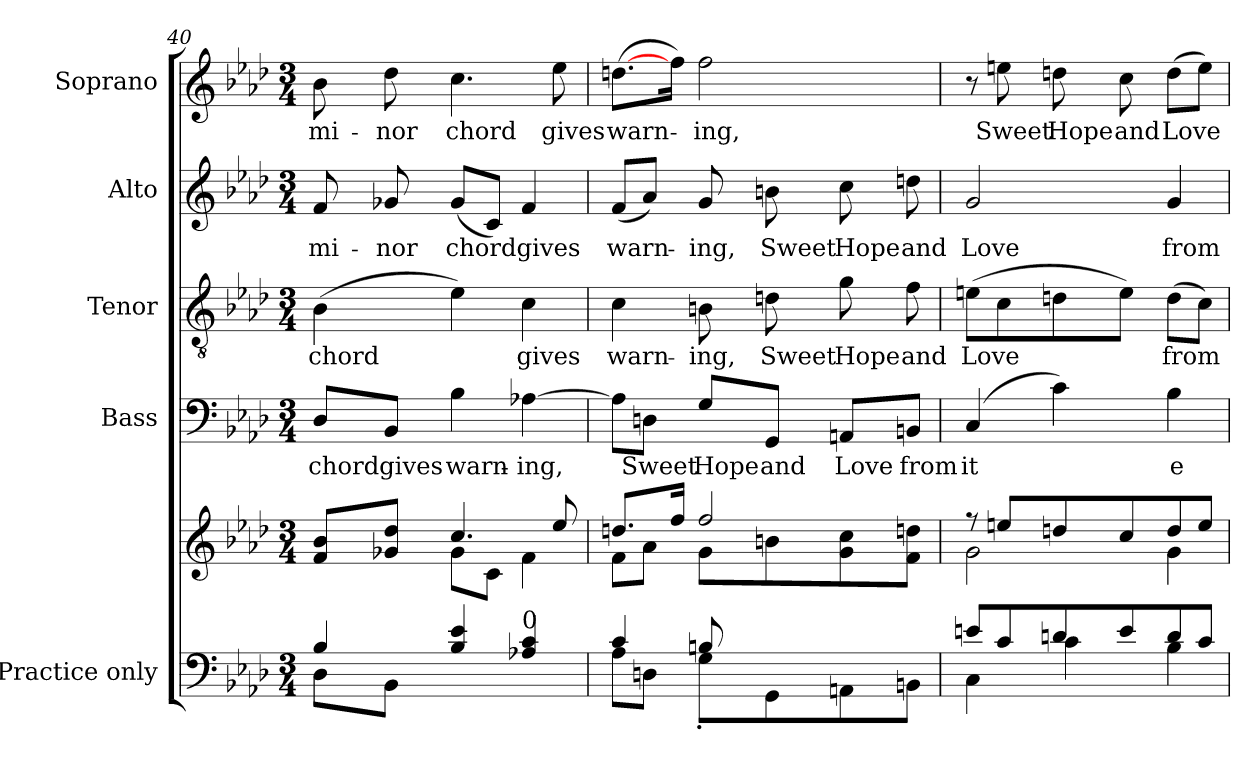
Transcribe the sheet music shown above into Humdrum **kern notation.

**kern	**kern	**kern	**text	**kern	**text	**kern	**text	**kern	**text
*part5	*part5	*part4	*part4	*part3	*part3	*part2	*part2	*part1	*part1
*staff6	*staff5	*staff4	*staff4	*staff3	*staff3	*staff2	*staff2	*staff1	*staff1
*I"Practice only	*	*I"Bass	*	*I"Tenor	*	*I"Alto	*	*I"Soprano	*
*	*	*I'B	*	*I'T	*	*I'A	*	*I'S	*
!!LO:LB:g=z
*clefF4	*clefG2	*clefF4	*	*clefGv2	*	*clefG2	*	*clefG2	*
*k[b-e-a-d-]	*k[b-e-a-d-]	*k[b-e-a-d-]	*	*k[b-e-a-d-]	*	*k[b-e-a-d-]	*	*k[b-e-a-d-]	*
*A-:	*A-:	*A-:	*	*A-:	*	*A-:	*	*A-:	*
*M3/4	*M3/4	*M3/4	*	*M3/4	*	*M3/4	*	*M3/4	*
=40	=40	=40	=40	=40	=40	=40	=40	=40	=40
*^	*^	*	*	*	*	*	*	*	*
!	!	!	!	!	!LO:LY:b	!	!LO:LY:b	!	!LO:LY:b	!	!LO:LY:b
4B-/	8D-\L	8f/ 8b-/L	4ryy	8D-/L	chord	(>4B-	chord	8f	mi-	8b-	mi-
!	!	!	!	!	!LO:LY:b	!	!	!	!LO:LY:b	!	!LO:LY:b
.	8BB-\J	8g-X/ 8dd-/J	.	8BB-/J	gives	.	.	8g-X	-nor	8dd-	-nor
!	!	!	!	!	!LO:LY:b	!	!	!	!LO:LY:b	!	!LO:LY:b
4B-/ 4e-/	4ryy	4.cc/	8g-\L	4B-	warn-	4e-)	.	(<8g-L	chord	4.cc	chord
.	.	.	8c\J	.	.	.	.	8cJ)	.	.	.
!LO:TX:a:t=0	!	!	!	!	!	!	!	!	!	!	!
!	!	!	!	!	!LO:LY:b	!	!LO:LY:b	!	!LO:LY:b	!	!
4A-X/ 4c/	4ryy	.	4f\	[4A-X	-ing,	4c	gives	4f	gives	.	.
!	!	!	!	!	!	!	!	!	!	!	!LO:LY:b
.	.	8ee-/	.	.	.	.	.	.	.	8ee-	gives
=41	=41	=41	=41	=41	=41	=41	=41	=41	=41	=41	=41
!	!	!	!	!	!	!	!LO:LY:b	!	!LO:LY:b	!	!LO:LY:b
4c/	8A-\L	8.ddn/L	8f\L	8A-\L]	.	4c	warn-	(<8fL	warn-	(>[8.ddnL	warn-
!	!	!	!	!	!LO:LY:b	!	!	!	!	!	!
.	8Dn\J	.	8a-\J	8Dn\J	Sweet	.	.	8a-J)	.	.	.
.	.	16ff/J	.	.	.	.	.	.	.	16ffJ)	.
!	!	!	!	!	!LO:LY:b	!	!LO:LY:b	!	!LO:LY:b	!	!LO:LY:b
8Bn/	8G'\L	2ff/	8g\L	8G/L	Hope	8Bn	-ing,	8g	ing,	2ff	ing,
!	!	!	!	!	!LO:LY:b	!	!LO:LY:b	!	!LO:LY:b	!	!
8ryy	8GG\	.	8bn\	8GG/J	and	8dn	Sweet	8bn	Sweet	.	.
!	!	!	!	!	!LO:LY:b	!	!LO:LY:b	!	!LO:LY:b	!	!
4ryy	8AAn\	.	8g\ 8cc\	8AAn/L	Love	8g	Hope	8cc	Hope	.	.
!	!	!	!	!	!LO:LY:b	!	!LO:LY:b	!	!LO:LY:b	!	!
.	8BBn\J	.	8f\ 8ddn\J	8BBn/J	from	8f	and	8ddn	and	.	.
=42	=42	=42	=42	=42	=42	=42	=42	=42	=42	=42	=42
!	!	!	!	!	!LO:LY:b	!	!LO:LY:b	!	!LO:LY:b	!	!
8en/L	4C\	8r	2g\	(<4C	it	(>8enL	Love	2g	Love	8r	.
!	!	!	!	!	!	!	!	!	!	!	!LO:LY:b
8c/	.	8een/L	.	.	.	8c	.	.	.	8een	Sweet
!	!	!	!	!	!	!	!	!	!	!	!LO:LY:b
8dn/	4c\	8ddn/	.	4c)	.	8dn	.	.	.	8ddn	Hope
!	!	!	!	!	!	!	!	!	!	!	!LO:LY:b
8e/	.	8cc/	.	.	.	8eJ)	.	.	.	8cc	and
!	!	!	!	!	!LO:LY:b	!	!LO:LY:b	!	!LO:LY:b	!	!LO:LY:b
8d/	4B-\	8dd/	4g\	4B-	e-	(>8dL	from	4g	from	(>8ddL	Love
8c/J	.	8ee/J	.	.	.	8cJ)	.	.	.	8eeJ)	.
*v	*v	*	*	*	*	*	*	*	*	*	*
*	*v	*v	*	*	*	*	*	*	*	*
=	=	=	=	=	=	=	=	=	=
*-	*-	*-	*-	*-	*-	*-	*-	*-	*-
